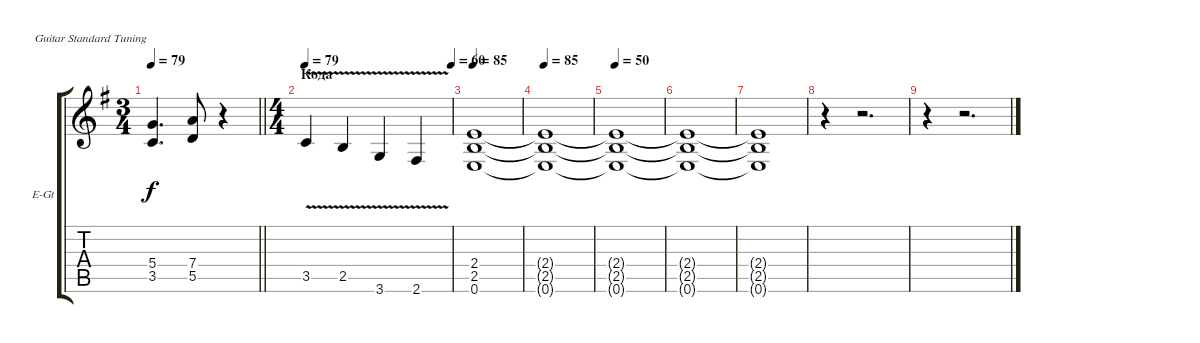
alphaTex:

\bracketExtendMode groupsimilarinstruments
\firstSystemTrackNameOrientation horizontal
\otherSystemsTrackNameOrientation horizontal
\track ("Владимир Холстинин" "E-Gt") {instrument distortionguitar}
\staff {score tabs}
\tuning (E4 B3 G3 D3 A2 E2)
\ts (3 4)
\beaming (8 2 2 2)
\tempo 79
\clef g2
\barLineRight lightlight
\ks eminor
(5.4 3.5).4{d dy f} (7.4 5.5).8 r.4 |
\ts (4 4)
\beaming (8 2 2 2 2)
\section ("" "Кода")
\tempo 79
\tempo (60 1)
3.5{v}.4 2.5{v}.4 3.6{v}.4 2.6{v}.4 |
\section ("" "")
\tempo 85
(2.4 2.5 0.6).1 |
\tempo 85
(2.4{t} 2.5{t} 0.6{t}).1 |
\tempo 50
(2.4{t} 2.5{t} 0.6{t}).1 |
(2.4{t} 2.5{t} 0.6{t}).1 |
(2.4{t} 2.5{t} 0.6{t}).1 |
r.4 r.2{d} |
r.4 r.2{d}
